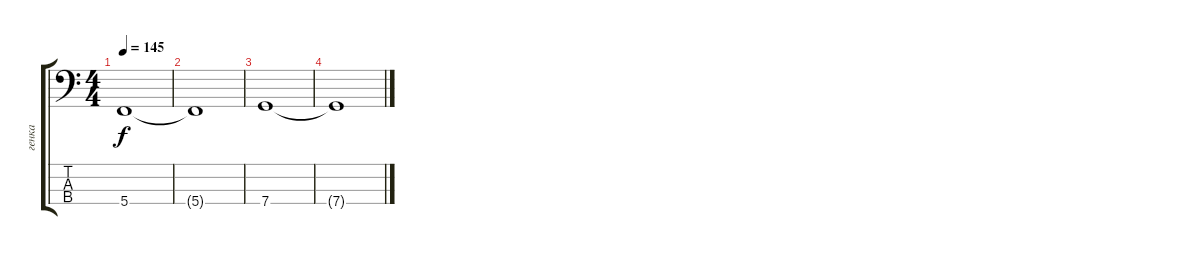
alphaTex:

\track ("генка" "генка") {instrument electricbasspick}
\staff {score tabs}
\tuning (F3 C2 G1 C1) {hide}
\ts (4 4)
\tempo 145
\clef f4
\ks c
5.4.1{dy f} |
5.4{t}.1 |
7.4.1 |
7.4{t}.1
